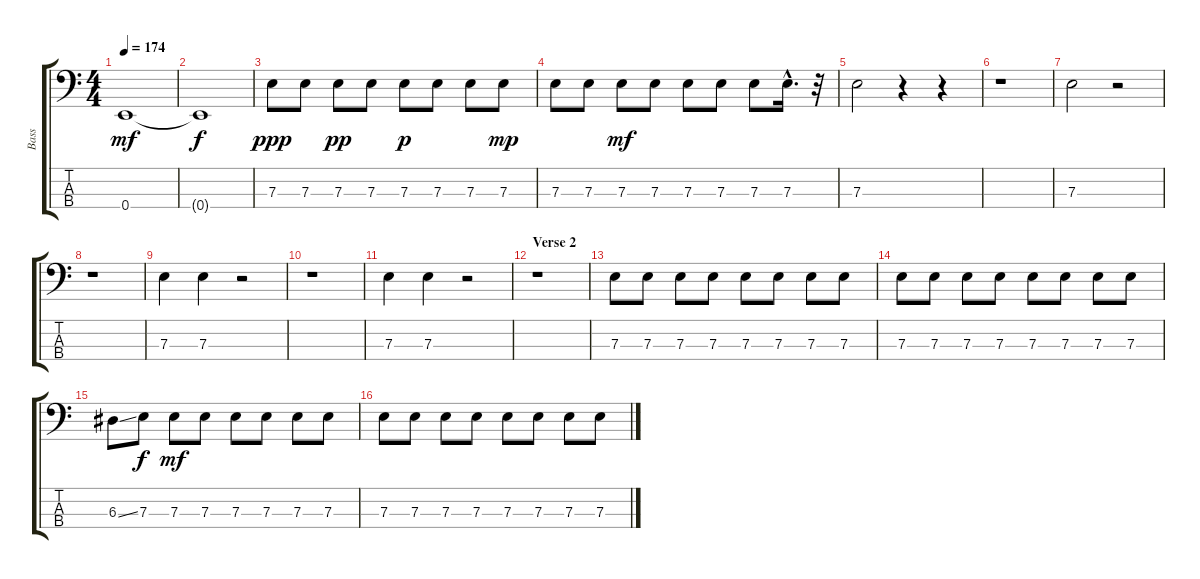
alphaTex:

\track ("Bass" "Bass") {instrument electricbassfinger}
\staff {score tabs}
\tuning (G2 D2 A1 E1) {hide}
\ts (4 4)
\tempo 174
\clef f4
\ks c
0.4.1{dy mf} |
0.4{t}.1{dy f} |
7.3.8{dy ppp} 7.3.8 7.3.8{dy pp} 7.3.8 7.3.8{dy p} 7.3.8 7.3.8 7.3.8{dy mp} |
7.3.8 7.3.8 7.3.8{dy mf} 7.3.8 7.3.8 7.3.8 7.3.8 7.3{hac}.16{d} r.32 |
7.3.2 r.4 r.4 |
r.1 |
7.3.2 r.2 |
r.1 |
7.3.4 7.3.4 r.2 |
r.1 |
7.3.4 7.3.4 r.2 |
\section ("" "Verse 2")
r.1 |
7.3.8 7.3.8 7.3.8 7.3.8 7.3.8 7.3.8 7.3.8 7.3.8 |
7.3.8 7.3.8 7.3.8 7.3.8 7.3.8 7.3.8 7.3.8 7.3.8 |
6.3{ss}.8 7.3.8{dy f} 7.3.8{dy mf} 7.3.8 7.3.8 7.3.8 7.3.8 7.3.8 |
7.3.8 7.3.8 7.3.8 7.3.8 7.3.8 7.3.8 7.3.8 7.3.8
